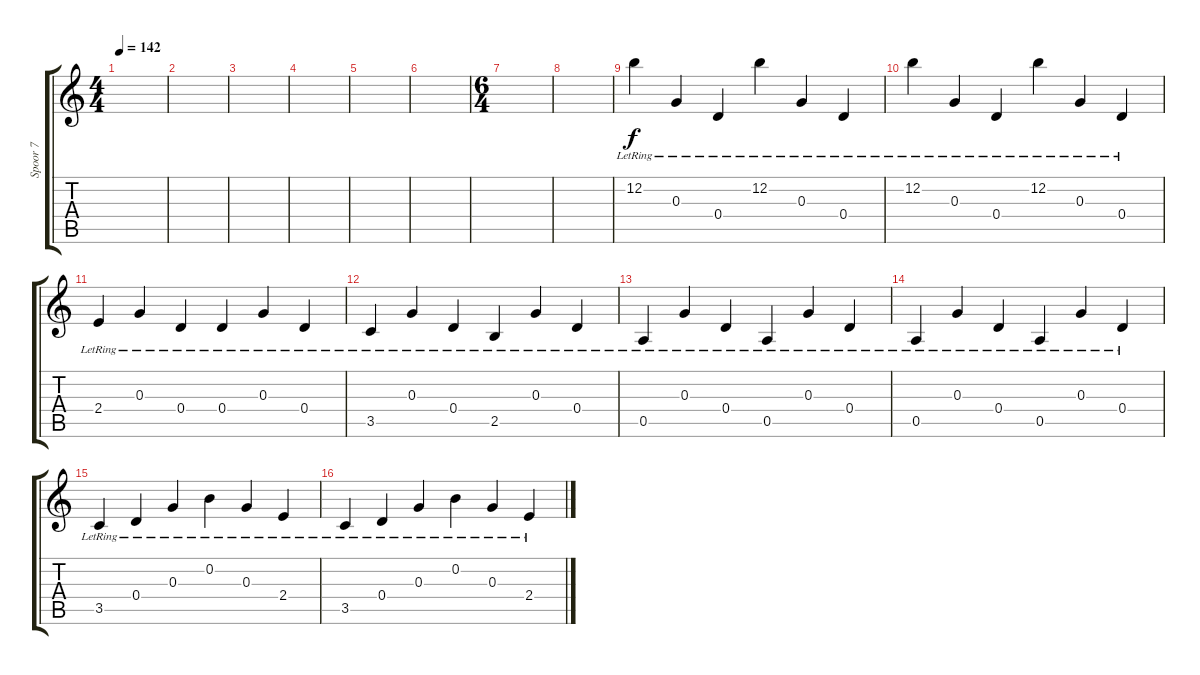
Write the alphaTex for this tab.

\track ("Spoor 7" "Spoor 7") {instrument electricguitarclean}
\staff {score tabs}
\tuning (E4 B3 G3 D3 A2 E2) {hide}
\ts (4 4)
\tempo 142
\clef g2
\ks c
|
|
|
|
|
|
\ts (6 4)
|
|
12.2{lr}.4 0.3{lr}.4 0.4{lr}.4 12.2{lr}.4 0.3{lr}.4 0.4{lr}.4 |
12.2{lr}.4 0.3{lr}.4 0.4{lr}.4 12.2{lr}.4 0.3{lr}.4 0.4{lr}.4 |
2.4{lr}.4 0.3{lr}.4 0.4{lr}.4 0.4{lr}.4 0.3{lr}.4 0.4{lr}.4 |
3.5{lr}.4 0.3{lr}.4 0.4{lr}.4 2.5{lr}.4 0.3{lr}.4 0.4{lr}.4 |
0.5{lr}.4 0.3{lr}.4 0.4{lr}.4 0.5{lr}.4 0.3{lr}.4 0.4{lr}.4 |
0.5{lr}.4 0.3{lr}.4 0.4{lr}.4 0.5{lr}.4 0.3{lr}.4 0.4{lr}.4 |
3.5{lr}.4 0.4{lr}.4 0.3{lr}.4 0.2{lr}.4 0.3{lr}.4 2.4{lr}.4 |
3.5{lr}.4 0.4{lr}.4 0.3{lr}.4 0.2{lr}.4 0.3{lr}.4 2.4{lr}.4
